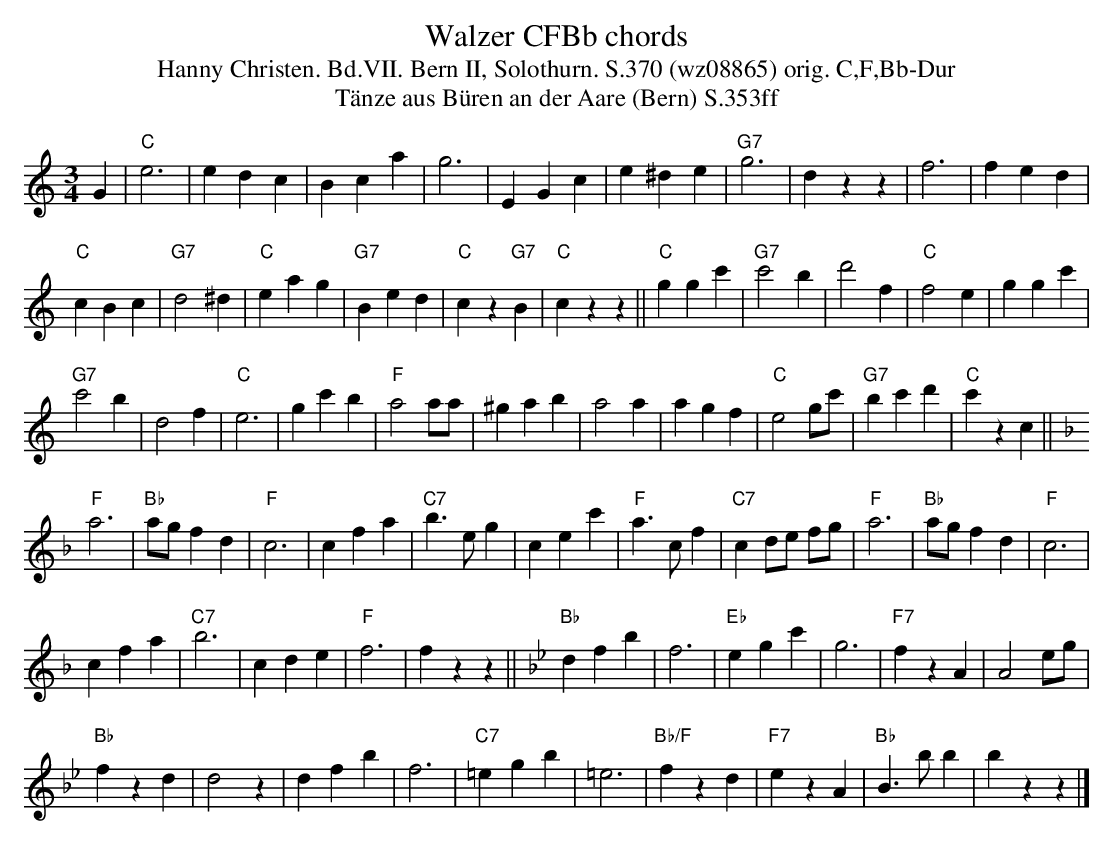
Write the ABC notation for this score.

X:1
T: Walzer CFBb chords
T:Hanny Christen. Bd.VII. Bern II, Solothurn. S.370 (wz08865) orig. C,F,Bb-Dur
T: T\"anze aus B\"uren an der Aare (Bern) S.353ff
M:3/4
L:1/4
K:C %%MIDI gchordon
G | "C"e3 | edc | Bca | g3 | EGc | e^de | "G7"g3 | dzz | f3 | fed |
"C"cBc | "G7"d2^d | "C"eag | "G7"Bed | "C"cz"G7"B | "C"czz || "C"ggc' | "G7"c'2b | d'2f | "C"f2e | ggc' |
"G7"c'2b | d2f | "C"e3 | gc'b | "F"a2 a/a/ | ^gab | a2a | agf | "C"e2 g/c'/ | "G7"bc'd' | "C"c'zc || [K:F]
"F"a3 | "Bb"a/g/fd | "F"c3 | cfa | "C7"b>eg | cec' | "F"a>cf | "C7"c d/e/ f/g/ | "F"a3 | "Bb"a/g/ fd | "F"c3 |
cfa | "C7"b3 | cde | "F"f3 | fzz || [K:Bb] "Bb"dfb | f3 | "Eb"egc' | g3 | "F7"fzA | A2 e/g/ |
"Bb"fzd | d2z | dfb | f3 | "C7"=egb | =e3 | "Bb/F"fzd | "F7"ezA | "Bb"B>bb | bzz |]
